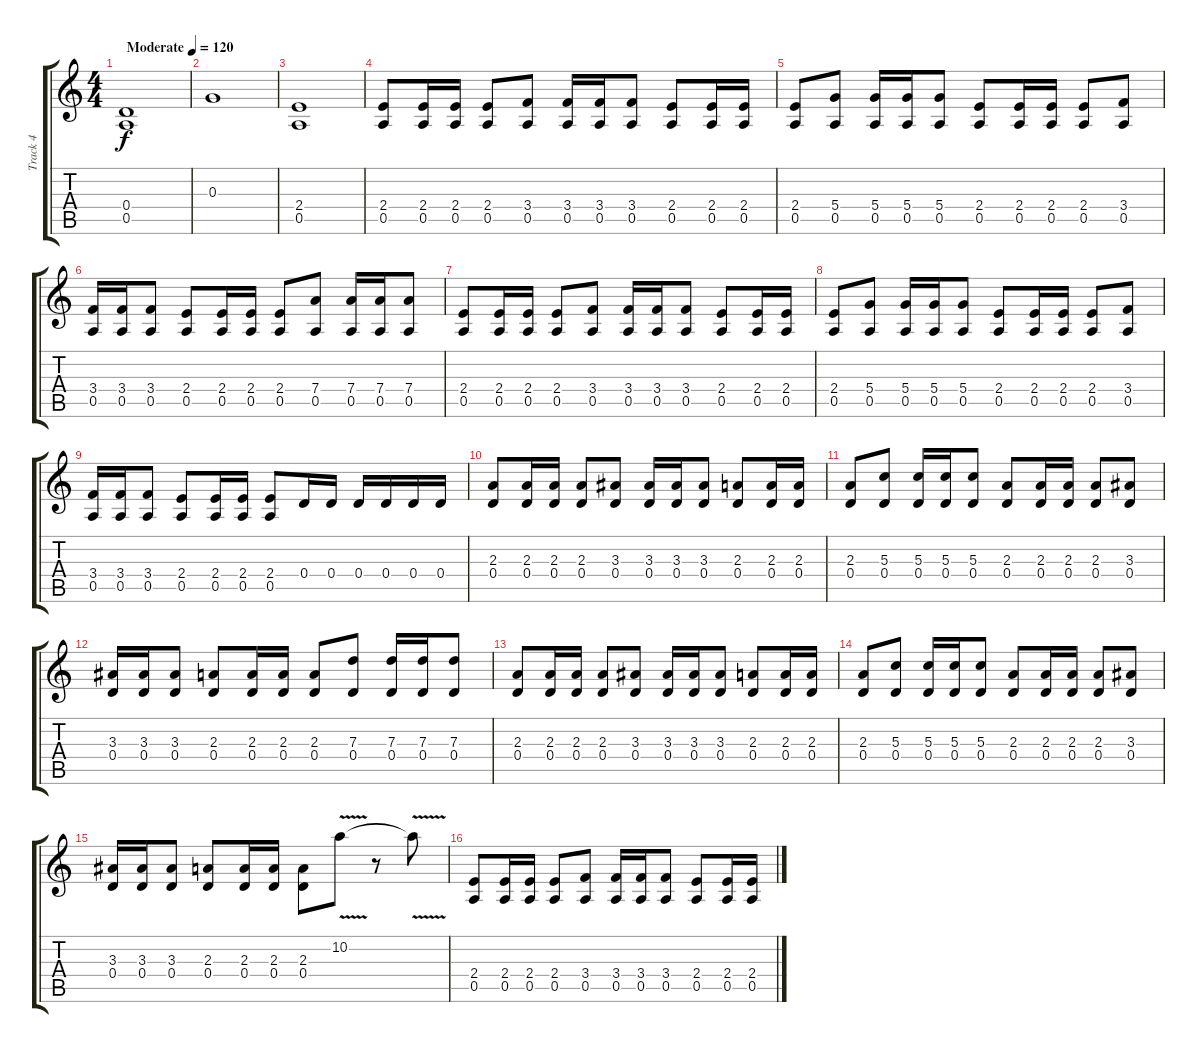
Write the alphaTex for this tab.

\track ("Track 4" "Track 4") {instrument distortionguitar}
\staff {score tabs}
\tuning (E4 B3 G3 D3 A2 E2) {hide}
\ts (4 4)
\tempo (120 "Moderate")
\clef g2
\ks c
(0.4 0.5).1{dy f instrument distortionguitar} |
0.3.1 |
(2.4 0.5).1 |
(2.4 0.5).8 (2.4 0.5).16 (2.4 0.5).16 (2.4 0.5).8 (3.4 0.5).8 (3.4 0.5).16 (3.4 0.5).16 (3.4 0.5).8 (2.4 0.5).8 (2.4 0.5).16 (2.4 0.5).16 |
(2.4 0.5).8 (5.4 0.5).8 (5.4 0.5).16 (5.4 0.5).16 (5.4 0.5).8 (2.4 0.5).8 (2.4 0.5).16 (2.4 0.5).16 (2.4 0.5).8 (3.4 0.5).8 |
(3.4 0.5).16 (3.4 0.5).16 (3.4 0.5).8 (2.4 0.5).8 (2.4 0.5).16 (2.4 0.5).16 (2.4 0.5).8 (7.4 0.5).8 (7.4 0.5).16 (7.4 0.5).16 (7.4 0.5).8 |
(2.4 0.5).8 (2.4 0.5).16 (2.4 0.5).16 (2.4 0.5).8 (3.4 0.5).8 (3.4 0.5).16 (3.4 0.5).16 (3.4 0.5).8 (2.4 0.5).8 (2.4 0.5).16 (2.4 0.5).16 |
(2.4 0.5).8 (5.4 0.5).8 (5.4 0.5).16 (5.4 0.5).16 (5.4 0.5).8 (2.4 0.5).8 (2.4 0.5).16 (2.4 0.5).16 (2.4 0.5).8 (3.4 0.5).8 |
(3.4 0.5).16 (3.4 0.5).16 (3.4 0.5).8 (2.4 0.5).8 (2.4 0.5).16 (2.4 0.5).16 (2.4 0.5).8 0.4.16 0.4.16 0.4.16 0.4.16 0.4.16 0.4.16 |
(2.3 0.4).8 (2.3 0.4).16 (2.3 0.4).16 (2.3 0.4).8 (3.3 0.4).8 (3.3 0.4).16 (3.3 0.4).16 (3.3 0.4).8 (2.3 0.4).8 (2.3 0.4).16 (2.3 0.4).16 |
(2.3 0.4).8 (5.3 0.4).8 (5.3 0.4).16 (5.3 0.4).16 (5.3 0.4).8 (2.3 0.4).8 (2.3 0.4).16 (2.3 0.4).16 (2.3 0.4).8 (3.3 0.4).8 |
(3.3 0.4).16 (3.3 0.4).16 (3.3 0.4).8 (2.3 0.4).8 (2.3 0.4).16 (2.3 0.4).16 (2.3 0.4).8 (7.3 0.4).8 (7.3 0.4).16 (7.3 0.4).16 (7.3 0.4).8 |
(2.3 0.4).8 (2.3 0.4).16 (2.3 0.4).16 (2.3 0.4).8 (3.3 0.4).8 (3.3 0.4).16 (3.3 0.4).16 (3.3 0.4).8 (2.3 0.4).8 (2.3 0.4).16 (2.3 0.4).16 |
(2.3 0.4).8 (5.3 0.4).8 (5.3 0.4).16 (5.3 0.4).16 (5.3 0.4).8 (2.3 0.4).8 (2.3 0.4).16 (2.3 0.4).16 (2.3 0.4).8 (3.3 0.4).8 |
(3.3 0.4).16 (3.3 0.4).16 (3.3 0.4).8 (2.3 0.4).8 (2.3 0.4).16 (2.3 0.4).16 (2.3 0.4).8 10.2{v}.8 r.8 10.2{t}.8 |
(2.4 0.5).8 (2.4 0.5).16 (2.4 0.5).16 (2.4 0.5).8 (3.4 0.5).8 (3.4 0.5).16 (3.4 0.5).16 (3.4 0.5).8 (2.4 0.5).8 (2.4 0.5).16 (2.4 0.5).16
